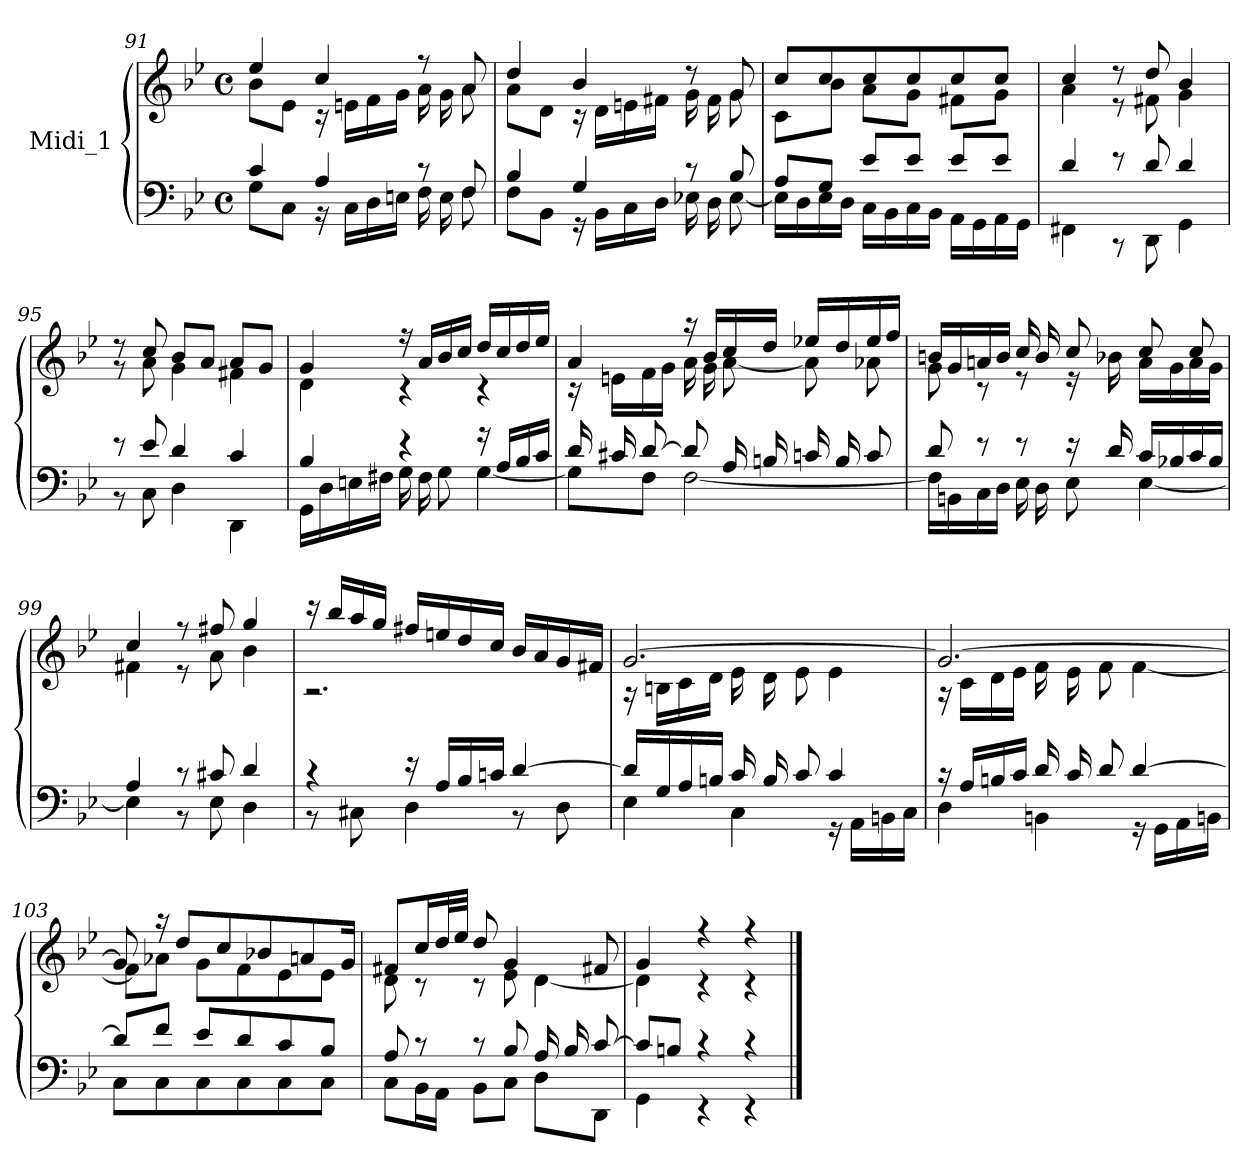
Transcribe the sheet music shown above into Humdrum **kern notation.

**kern	**kern
*part1	*part1
*staff2	*staff1
*I"Midi_1	*
*clefF4	*clefG2
*k[b-e-]	*k[b-e-]
*B-:	*B-:
*M4/4	*M4/4
*met(c)	*met(c)
=91	=91
*^	*^
4c/	8G\L	4ee-/	8b-\L
.	8C\J	.	8e-\J
4A/	16r	4cc/	16r
.	16C\LL	.	16enLL
.	16D\	.	16f
.	16En\JJ	.	16gJJ
8r	16F\LL	8r	16aLL
.	16E\	.	16g
8F/	8F\J	8a/	8aJ
=92	=92	=92	=92
4B-	8FL	4dd/	8a\L
.	8BB-J	.	8d\J
4G/	16r	4b-/	16r
.	16BB-\LL	.	16d\LL
.	16C\	.	16en\
.	16D\JJ	.	16f#X\JJ
8r	16E-X\LL	8r	16g\LL
.	16D\	.	16f#\
8B-/	[8E-\J	8g/	8g\J
!!LO:LB:g=z	!!
=93	=93	=93	=93
8AL	16E-LL]	8ccL	8c\L
.	16D	.	.
8GJ	16E-	8cc	8b-\J
.	16DJJ	.	.
8e-L	16CLL	8cc	8a\L
.	16BB-	.	.
8e-J	16C	8cc	8g\J
.	16BB-JJ	.	.
8e-L	16AALL	8cc	8f#X\L
.	16GG	.	.
8e-J	16AA	8ccJ	8g\J
.	16GGJJ	.	.
=94	=94	=94	=94
4d/	4FF#X\	4cc/	4a\
8r	8r	8r	8r
8d/	8DD\	8dd/	8f#X\
4d/	4GG\	4b-/	4g\
=95	=95	=95	=95
8r	8r	8r	8r
8e-/	8C\	8cc/	8a\
4d/	4D\	8b-L	4g\
.	.	8aJ	.
4c/	4DD\	8a/L	4f#X\
.	.	8g/J	.
=96	=96	=96	=96
4B-/	16GG\LL	4g/	4d\
.	16D\	.	.
.	16En\	.	.
.	16F#X\JJ	.	.
4r	16G\LL	16r	4r
.	16F#\	16a/LL	.
.	8G\J	16b-/	.
.	.	16cc/JJ	.
16r	[4G\	16dd/LL	4r
16A/LL	.	16cc/	.
16B-/	.	16dd/	.
16c/JJ	.	16ee-/JJ	.
!!LO:LB:g=z	!!
=97	=97	=97	=97
16d/LL	8G\L]	4a/	16r
16c#X/	.	.	16enLL
[8d/J	8F\J	.	16f
.	.	.	16gJJ
8d/L]	[2F\	16r	16a\LL
.	.	16b-LL	16g\
16A/L	.	16cc	[8a\J
16Bn/JJ	.	16ddJJ	.
16cnLL	.	16ee-XLL	8a\L]
16B	.	16dd	.
8cJ	.	16ee-	8a-X\J
.	.	16ffJJ	.
=98	=98	=98	=98
8d/	16FLL]	16bnLL	8g
.	16BBn	16g	.
8r	16C	16an	8r
.	16DJJ	16bJJ	.
8r	16E-\LL	16ccLL	8r
.	16D\	16b	.
16r	8E-\J	8ccJ	16r
16d/	.	.	16b-X\
16cLL	[4E-\	8cc/L	16aLL
16B-X	.	.	16g
16c	.	8cc/J	16a
16B-JJ	.	.	16gJJ
!!LO:LB:g=z	!!
=99	=99	=99	=99
4A/	4E-\]	4cc/	4f#X\
8r	8r	8r	8r
8c#X/	8E-\	8ff#X/	8a\
4d/	4D\	4gg/	4b-
=100	=100	=100	=100
4r	8r	16r	2.r
.	.	16bb-/LL	.
.	8C#X\	16aa/	.
.	.	16gg/JJ	.
16r	4D\	16ff#XLL	.
16ALL	.	16een	.
16B-	.	16dd	.
16cnJJ	.	16ccJJ	.
[4d/	8r	16b-LL	.
.	.	16a	.
.	8D\	16g	.
.	.	16f#XJJ	.
=101	=101	=101	=101
16d/LL]	4E-\	[2.g/	16r
16G/	.	.	16Bn\LL
16A/	.	.	16c\
16Bn/JJ	.	.	16d\JJ
16c/LL	4C\	.	16e-\LL
16B/	.	.	16d\
8c/J	.	.	8e-\J
4c/	16r	.	4e-\
.	16AA\LL	.	.
.	16BBn\	.	.
.	16C\JJ	.	.
!!LO:LB:g=z	!!
=102	=102	=102	=102
16r	4D\	2.g/_	16r
16A/LL	.	.	16cLL
16Bn/	.	.	16d
16c/JJ	.	.	16e-JJ
16d/LL	4BBn\	.	16fLL
16c/	.	.	16e-
8d/J	.	.	8fJ
[4d/	16r	.	[4f\
.	16GGLL	.	.
.	16AA	.	.
.	16BBnJJ	.	.
=103	=103	=103	=103
8d/L]	8C\L	8g/]	8f\L]
8f/J	8C\	16r	8a-X\J
.	.	8ddL	.
8e-/L	8C\	.	8g\L
.	.	8cc	.
8d/	8C\	.	8f\
.	.	8b-X	.
8c/	8C\	.	8e-\
.	.	8an	.
8B-/J	8C\J	.	8e-\J
.	.	16gJ	.
=104	=104	=104	=104
8A/	8C\L	8f#XL	8d\
8r	16BB-\L	16ccL	8r
.	16AA\JJ	32ddL	.
.	.	32ee-JJJ	.
8r	8BB-\L	8dd/	8r
8B-/	8C\J	4g/	8e-\
16ALL	8D\L	.	[4d\
16B-	.	.	.
[8cJ	8DD\J	8f#X/	.
=105	=105	=105	=105
8cL]	4GG\	4g/	4d\]
8BnJ	.	.	.
4r	4r	4r	4r
4r	4r	4r	4r
*v	*v	*	*
*	*v	*v
==	==
*-	*-
